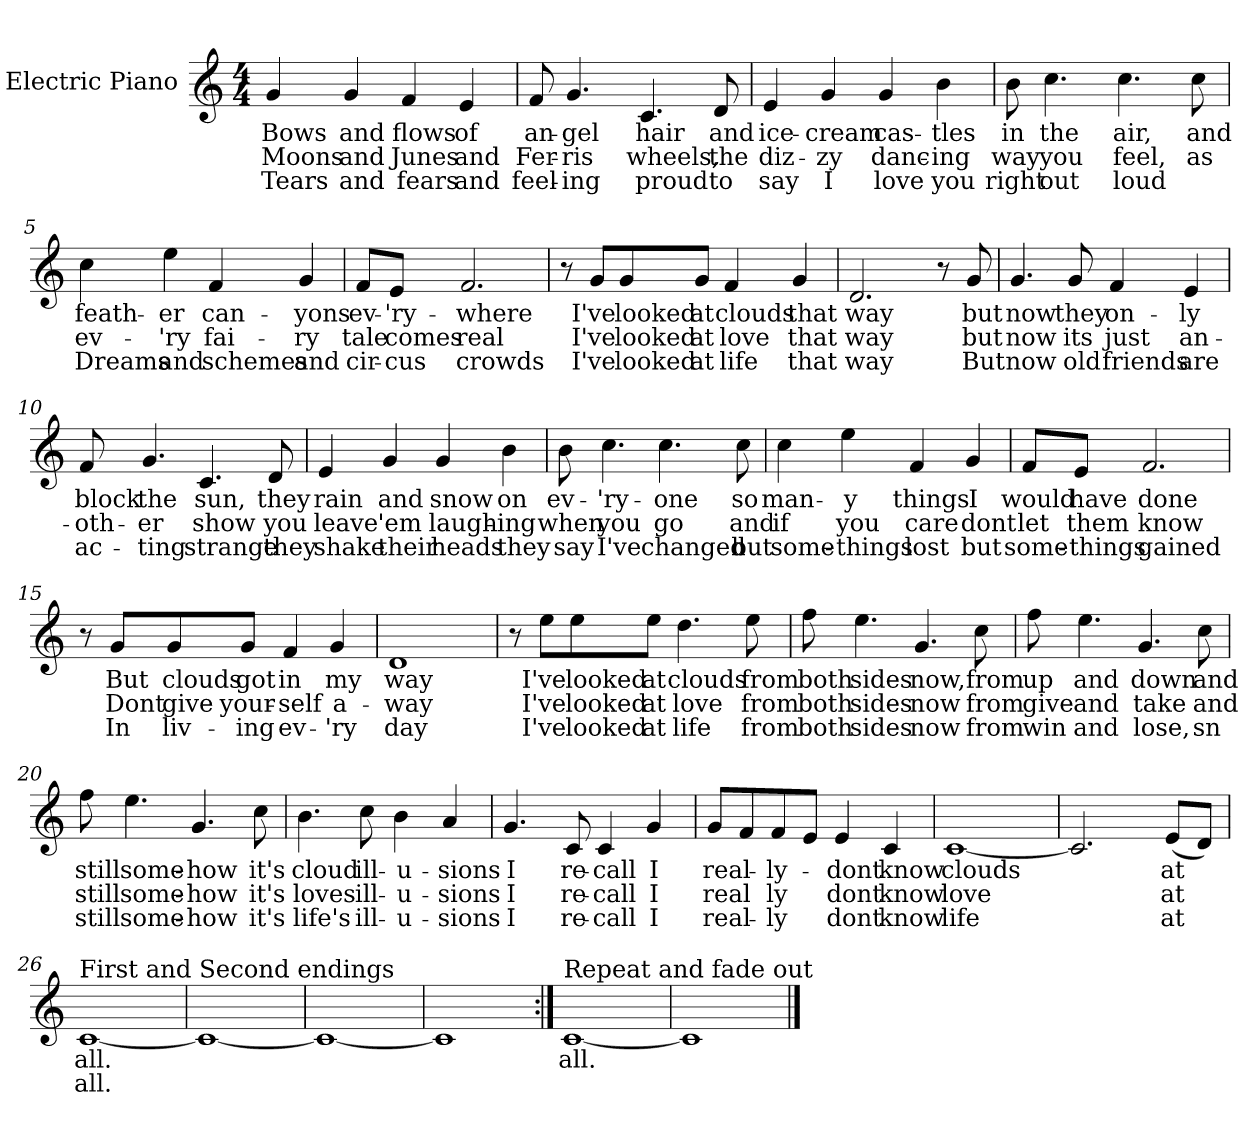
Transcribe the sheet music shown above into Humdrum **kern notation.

**kern	**text	**text	**text
*part1	*part1	*part1	*part1
*staff1	*staff1	*staff1	*staff1
*I"Electric Piano	*	*	*
*I'E.Pno	*	*	*
*clefG2	*	*	*
*k[]	*	*	*
*C:	*	*	*
*M4/4	*	*	*
=1	=1	=1	=1
4g/	Bows	Moons	Tears
4g/	and	and	and
4f/	flows	Junes	fears
4e/	of	and	and
=2	=2	=2	=2
8f/	an-	Fer-	feel-
4.g/	-gel	-ris	-ing
4.c/	hair	wheels,	proud
8d/	and	the	to
=3	=3	=3	=3
4e/	ice-	diz-	say
4g/	-cream	-zy	I
4g/	cas-	danc-	love
4b\	-tles	-ing	you
!!LO:LB:g=z
=4	=4	=4	=4
8b\	in	way	right
4.cc\	the	you	out
4.cc\	air,	feel,	loud
8cc\	and	as	.
=5	=5	=5	=5
4cc\	feath-	ev-	Dreams
4ee\	-er	-'ry	and
4f/	can-	fai-	schemes
4g/	-yons	-ry	and
=6	=6	=6	=6
8f/L	ev-	tale	cir-
8e/J	-'ry-	comes	-cus
2.f/	-where	real	crowds
!!LO:LB:g=z
=7	=7	=7	=7
8r	.	.	.
8g/L	I've	I've	I've
8g/	looked	looked	looked
8g/J	at	at	at
4f/	clouds	love	life
4g/	that	that	that
=8	=8	=8	=8
2.d/	way	way	way
8r	.	.	.
8g/	but	but	But
=9	=9	=9	=9
4.g/	now	now	now
8g/	they	its	old
4f/	on-	just	friends
4e/	-ly	an-	are
!!LO:LB:g=z
=10	=10	=10	=10
8f/	block	-oth-	ac-
4.g/	the	-er	-ting
4.c/	sun,	show	strange
8d/	they	you	they
=11	=11	=11	=11
4e/	rain	leave	shake
4g/	and	'em	their
4g/	snow	laugh-	heads
4b\	on	-ing	they
=12	=12	=12	=12
8b\	ev-	when	say
4.cc\	-'ry-	you	I've
4.cc\	-one	go	changed
8cc\	so	and	but
!!LO:LB:g=z
=13	=13	=13	=13
4cc\	man-	if	some-
4ee\	-y	you	-things
4f/	things	care	lost
4g/	I	dont	but
=14	=14	=14	=14
8f/L	would	let	some-
8e/J	have	them	-things
2.f/	done	know	gained
=15	=15	=15	=15
8r	.	.	.
8g/L	But	Dont	In
8g/	clouds	give	liv-
8g/J	got	your-	-ing
4f/	in	-self	ev-
4g/	my	a-	-'ry
!!LO:LB:g=z
=16	=16	=16	=16
1d	way	-way	day
=17	=17	=17	=17
8r	.	.	.
8ee\L	I've	I've	I've
8ee\	looked	looked	looked
8ee\J	at	at	at
4.dd\	clouds	love	life
8ee\	from	from	from
=18	=18	=18	=18
8ff\	both	both	both
4.ee\	sides	sides	sides
4.g/	now,	now	now
8cc\	from	from	from
=19	=19	=19	=19
8ff\	up	give	win
4.ee\	and	and	and
4.g/	down	take	lose,
8cc\	and	and	sn
!!LO:PB:g=z
=20	=20	=20	=20
8ff\	still	still	still
4.ee\	some-	some-	some-
4.g/	-how	-how	-how
8cc\	it's	it's	it's
=21	=21	=21	=21
4.b\	cloud	loves	life's
8cc\	ill-	ill-	ill-
4b\	-u-	-u-	-u-
4a/	-sions	-sions	-sions
=22	=22	=22	=22
4.g/	I	I	I
8c/	re-	re-	re-
4c/	-call	-call	-call
4g/	I	I	I
=23	=23	=23	=23
8g/L	real-	-real	real-
8f/	.	.	.
8f/	-ly-	-ly	ly
8e/J	.	.	.
4e/	dont	dont	dont
4c/	know	know	know
!!LO:LB:g=z
=24	=24	=24	=24
[1c	clouds	love	life
=25	=25	=25	=25
2.c/]	.	.	.
(8e/L	at	at	at
8d/J)	.	.	.
=26	=26	=26	=26
!LO:TX:a:t=First and Second endings	!	!	!
[1c	all.	all.	.
=27	=27	=27	=27
1c_	.	.	.
=28	=28	=28	=28
1c_	.	.	.
=29	=29	=29	=29
1c]	.	.	.
=30:|!	=30:|!	=30:|!	=30:|!
!LO:TX:a:t=Repeat and fade out	!	!	!
[1c	all.	.	.
=31	=31	=31	=31
1c]	.	.	.
==	==	==	==
*-	*-	*-	*-
